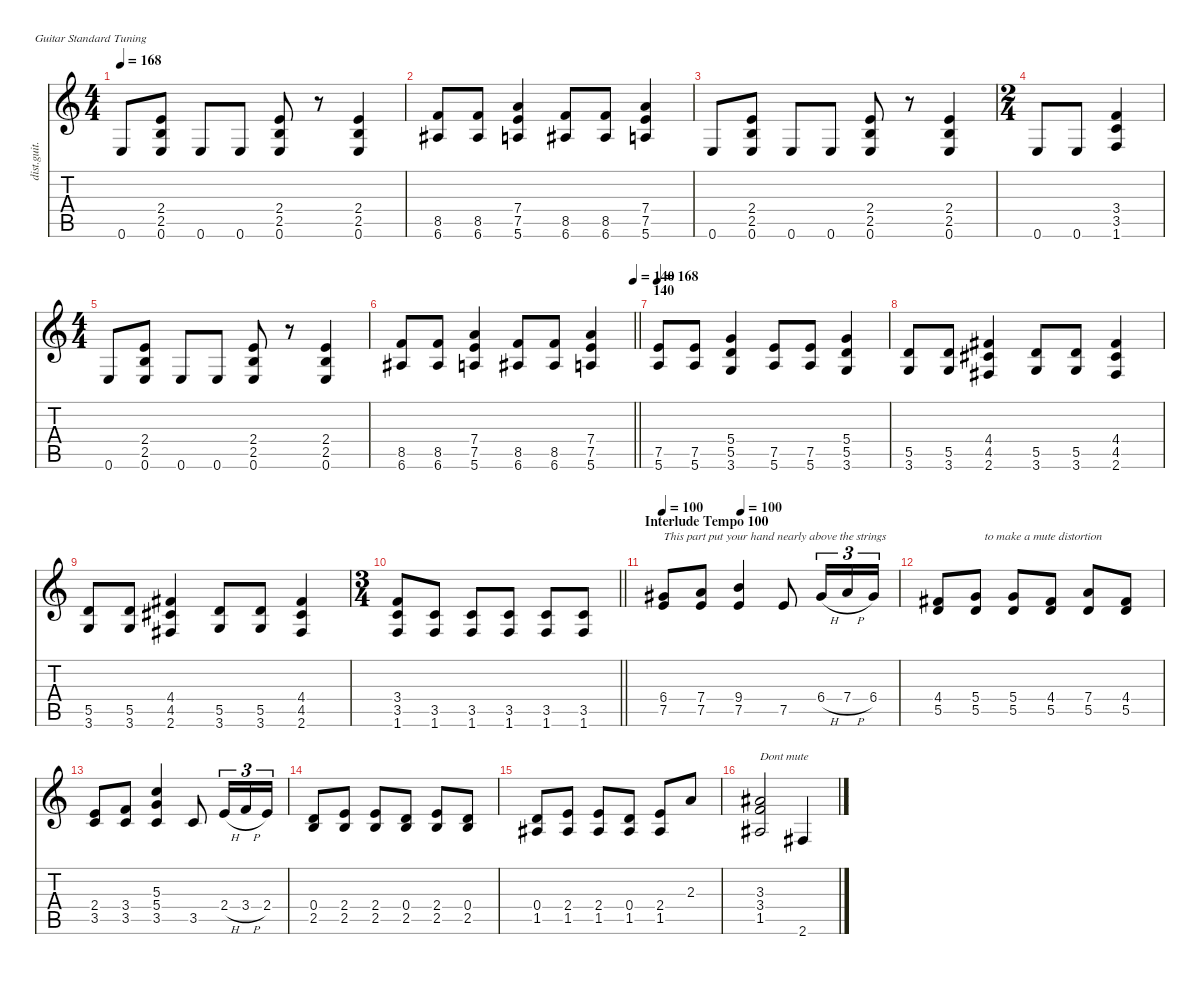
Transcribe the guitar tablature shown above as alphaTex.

\defaultSystemsLayout 4
\hideDynamics
\bracketExtendMode nobrackets
\otherSystemsTrackNameOrientation horizontal
\track ("Guitar V Distortion" "dist.guit.") {instrument distortionguitar}
\staff {score tabs}
\tuning (E4 B3 G3 D3 A2 E2)
\ts (4 4)
\beaming (8 2 2 2 2)
\tempo 168
\clef g2
\ks c
0.6.8{dy f} (2.4 2.5 0.6).8 0.6.8 0.6.8 (2.4 2.5 0.6).8 r.8 (2.4 2.5 0.6).4 |
(8.5 6.6{acc #}).8 (8.5 6.6{acc #}).8 (7.4 7.5 5.6).4 (8.5 6.6{acc #}).8 (8.5 6.6{acc #}).8 (7.4 7.5 5.6).4 |
0.6.8 (2.4 2.5 0.6).8 0.6.8 0.6.8 (2.4 2.5 0.6).8 r.8 (2.4 2.5 0.6).4 |
\ts (2 4)
\beaming (8 2 2)
0.6.8 0.6.8 (3.4 3.5 1.6).4 |
\ts (4 4)
\beaming (8 2 2 2 2)
0.6.8 (2.4 2.5 0.6).8 0.6.8 0.6.8 (2.4 2.5 0.6).8 r.8 (2.4 2.5 0.6).4 |
\tempo (140 1)
\barLineRight lightlight
(8.5 6.6{acc #}).8 (8.5 6.6{acc #}).8 (7.4 7.5 5.6).4 (8.5 6.6{acc #}).8 (8.5 6.6{acc #}).8 (7.4 7.5 5.6).4 |
\section ("" "140")
\tempo 168
(7.5 5.6).8 (7.5 5.6).8 (5.4 5.5 3.6).4 (7.5 5.6).8 (7.5 5.6).8 (5.4 5.5 3.6).4 |
(5.5 3.6).8 (5.5 3.6).8 (4.4{acc #} 4.5{acc #} 2.6{acc #}).4 (5.5 3.6).8 (5.5 3.6).8 (4.4{acc #} 4.5{acc #} 2.6{acc #}).4 |
(5.5 3.6).8 (5.5 3.6).8 (4.4{acc #} 4.5{acc #} 2.6{acc #}).4 (5.5 3.6).8 (5.5 3.6).8 (4.4{acc #} 4.5{acc #} 2.6{acc #}).4 |
\ts (3 4)
\beaming (8 2 2 2)
\barLineRight lightlight
(3.4 3.5 1.6).8 (3.5 1.6).8 (3.5 1.6).8 (3.5 1.6).8 (3.5 1.6).8 (3.5 1.6).8 |
\section ("" "Interlude Tempo 100")
\tempo 100
\tempo (100 0.333333)
(6.4{acc #} 7.5).8{txt "This part put your hand nearly above the strings "} (7.4 7.5).8 (9.4 7.5).4 7.5.8 6.4{h acc #}.16{tu (3 2)} 7.4{h}.16{tu (3 2)} 6.4{acc #}.16{tu (3 2)} |
(4.4{acc #} 5.5).8 (5.4 5.5).8{txt "   to make a mute distortion"} (5.4 5.5).8 (4.4{acc #} 5.5).8 (7.4 5.5).8 (4.4{acc #} 5.5).8 |
(2.4 3.5).8 (3.4 3.5).8 (5.3 5.4 3.5).4 3.5.8 2.4{h}.16{tu (3 2)} 3.4{h}.16{tu (3 2)} 2.4.16{tu (3 2)} |
(0.4 2.5).8 (2.4 2.5).8 (2.4 2.5).8 (0.4 2.5).8 (2.4 2.5).8 (0.4 2.5).8 |
(0.4 1.5{acc #}).8 (2.4 1.5{acc #}).8 (2.4 1.5{acc #}).8 (0.4 1.5{acc #}).8 (2.4 1.5{acc #}).8 2.3.8 |
(3.3{acc #} 3.4 1.5{acc #}).2{txt "Dont mute"} 2.6{acc #}.4
